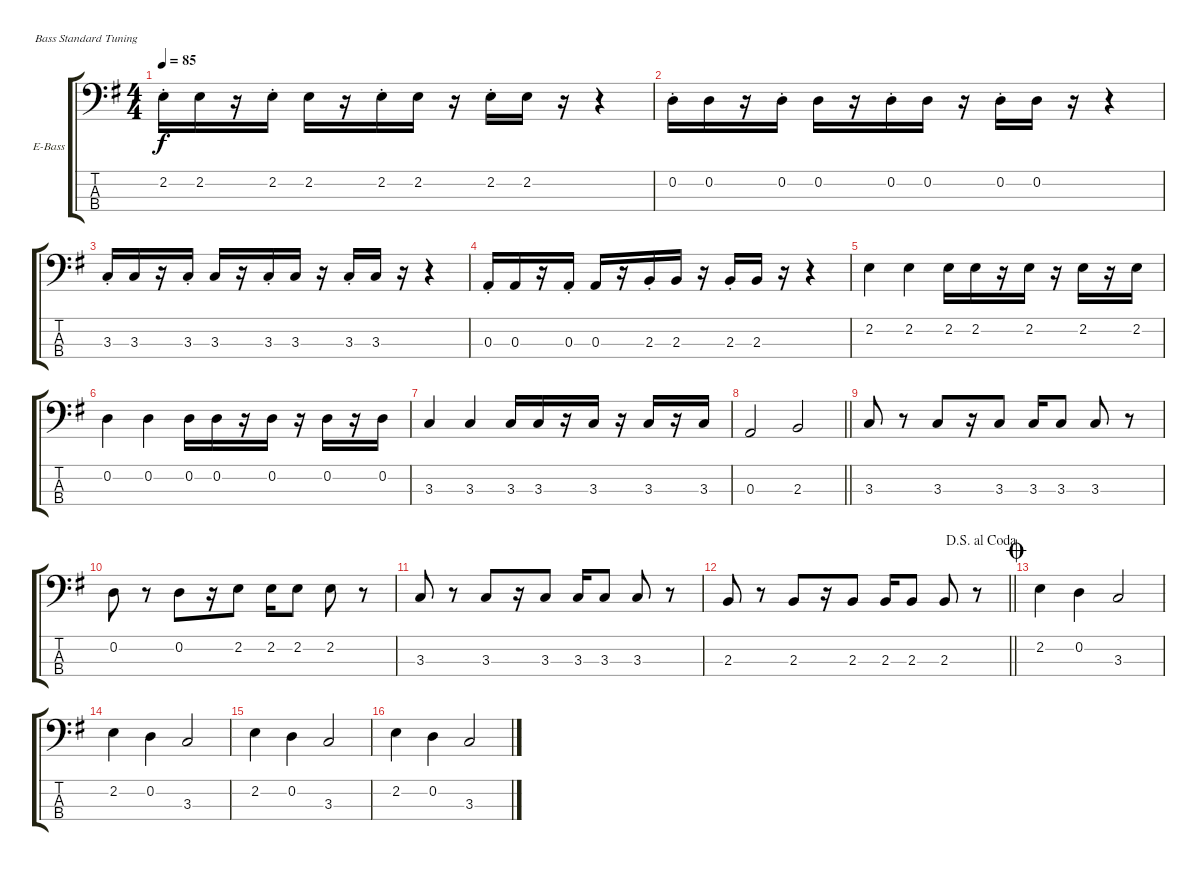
\bracketExtendMode groupsimilarinstruments
\firstSystemTrackNameOrientation horizontal
\otherSystemsTrackNameOrientation horizontal
\track ("Bass" "E-Bass") {instrument electricbassfinger}
\staff {score tabs}
\tuning (G2 D2 A1 E1)
\ts (4 4)
\tempo 85
\clef f4
\scale
0.333333
\ks eminor
2.2{st}.16{dy f} 2.2.16 r.16 2.2{st}.16 2.2.16 r.16 2.2{st}.16 2.2.16 r.16 2.2{st}.16 2.2.16 r.16 r.4 |
\scale
0.333333 0.2{st}.16 0.2.16 r.16 0.2{st}.16 0.2.16 r.16 0.2{st}.16 0.2.16 r.16 0.2{st}.16 0.2.16 r.16 r.4 |
\scale
0.333333 3.3{st}.16 3.3.16 r.16 3.3{st}.16 3.3.16 r.16 3.3{st}.16 3.3.16 r.16 3.3{st}.16 3.3.16 r.16 r.4 |
\scale
0.333333 0.3{st}.16 0.3.16 r.16 0.3{st}.16 0.3.16 r.16 2.3{st}.16 2.3.16 r.16 2.3{st}.16 2.3.16 r.16 r.4 |
\scale
0.333333 2.2.4 2.2.4 2.2.16 2.2.16 r.16 2.2.16 r.16 2.2.16 r.16 2.2.16 |
\scale
0.333333 0.2.4 0.2.4 0.2.16 0.2.16 r.16 0.2.16 r.16 0.2.16 r.16 0.2.16 |
\scale
0.333333 3.3.4 3.3.4 3.3.16 3.3.16 r.16 3.3.16 r.16 3.3.16 r.16 3.3.16 |
\scale
0.333333
\barLineRight lightlight
0.3.2 2.3.2 |
\scale
0.333333 3.3.8 r.8 3.3.8 r.16 3.3.8 3.3.16 3.3.8 3.3.8 r.8 |
\scale
0.333333 0.2.8 r.8 0.2.8 r.16 2.2.8 2.2.16 2.2.8 2.2.8 r.8 |
\scale
0.333333 3.3.8 r.8 3.3.8 r.16 3.3.8 3.3.16 3.3.8 3.3.8 r.8 |
\jump dalsegnoalcoda
\scale
0.333333
\barLineRight lightlight
2.3.8 r.8 2.3.8 r.16 2.3.8 2.3.16 2.3.8 2.3.8 r.8 |
\jump coda
\scale
0.333333 2.2.4 0.2.4 3.3.2 |
\scale
0.333333 2.2.4 0.2.4 3.3.2 |
\scale
0.333333 2.2.4 0.2.4 3.3.2 |
\scale
0.333333 2.2.4 0.2.4 3.3.2
